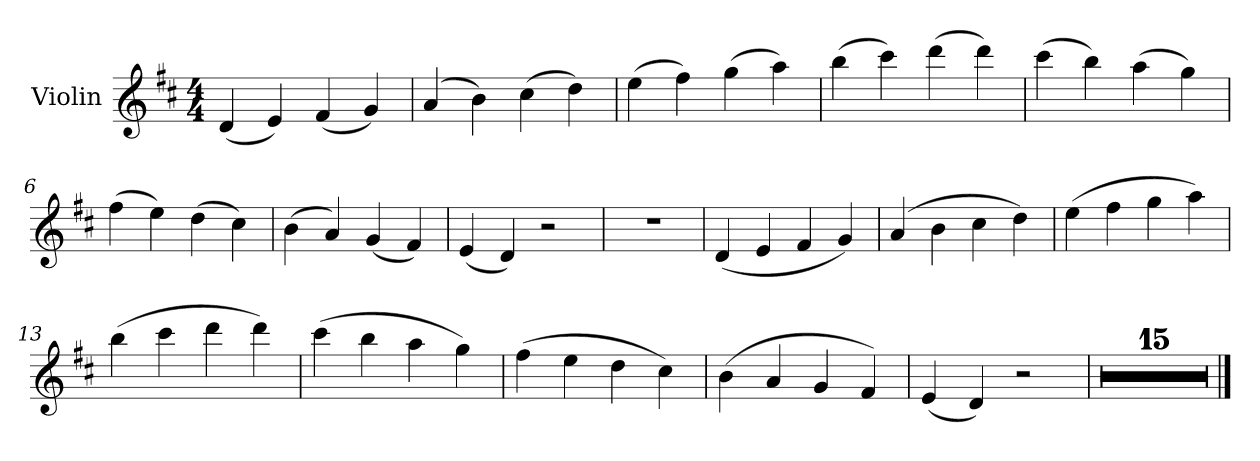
**kern
*part1
*staff1
*I"Violin
*I'Vln.
*clefG2
*k[f#c#]
*M4/4
=1
(<4d/
4e/)
(<4f#/
4g/)
=2
(>4a/
4b\)
(>4cc#\
4dd\)
=3
(>4ee\
4ff#\)
(>4gg\
4aa\)
=4
(>4bb\
4ccc#\)
(>4ddd\
4ddd\)
=5
(>4ccc#\
4bb\)
(>4aa\
4gg\)
=6
(>4ff#\
4ee\)
(>4dd\
4cc#\)
=7
(>4b\
4a/)
(<4g/
4f#/)
!!LO:LB:g=z
=8
(<4e/
4d/)
2r
=9
1r
=10
(<4d/
4e/
4f#/
4g/)
=11
(>4a/
4b\
4cc#\
4dd\)
=12
(>4ee\
4ff#\
4gg\
4aa\)
=13
(>4bb\
4ccc#\
4ddd\
4ddd\)
=14
(>4ccc#\
4bb\
4aa\
4gg\)
=15
(>4ff#\
4ee\
4dd\
4cc#\)
!!LO:LB:g=z
=16
(>4b\
4a/
4g/
4f#/)
=17
(<4e/
4d/)
2r
=18
1r
=19
1r
=20
1r
=21
1r
=22
1r
=23
1r
=24
1r
=25
1r
=26
1r
!!LO:LB:g=z
=27
1r
=28
1r
=29
1r
=30
1r
=31
1r
=32
1r
==
*-
